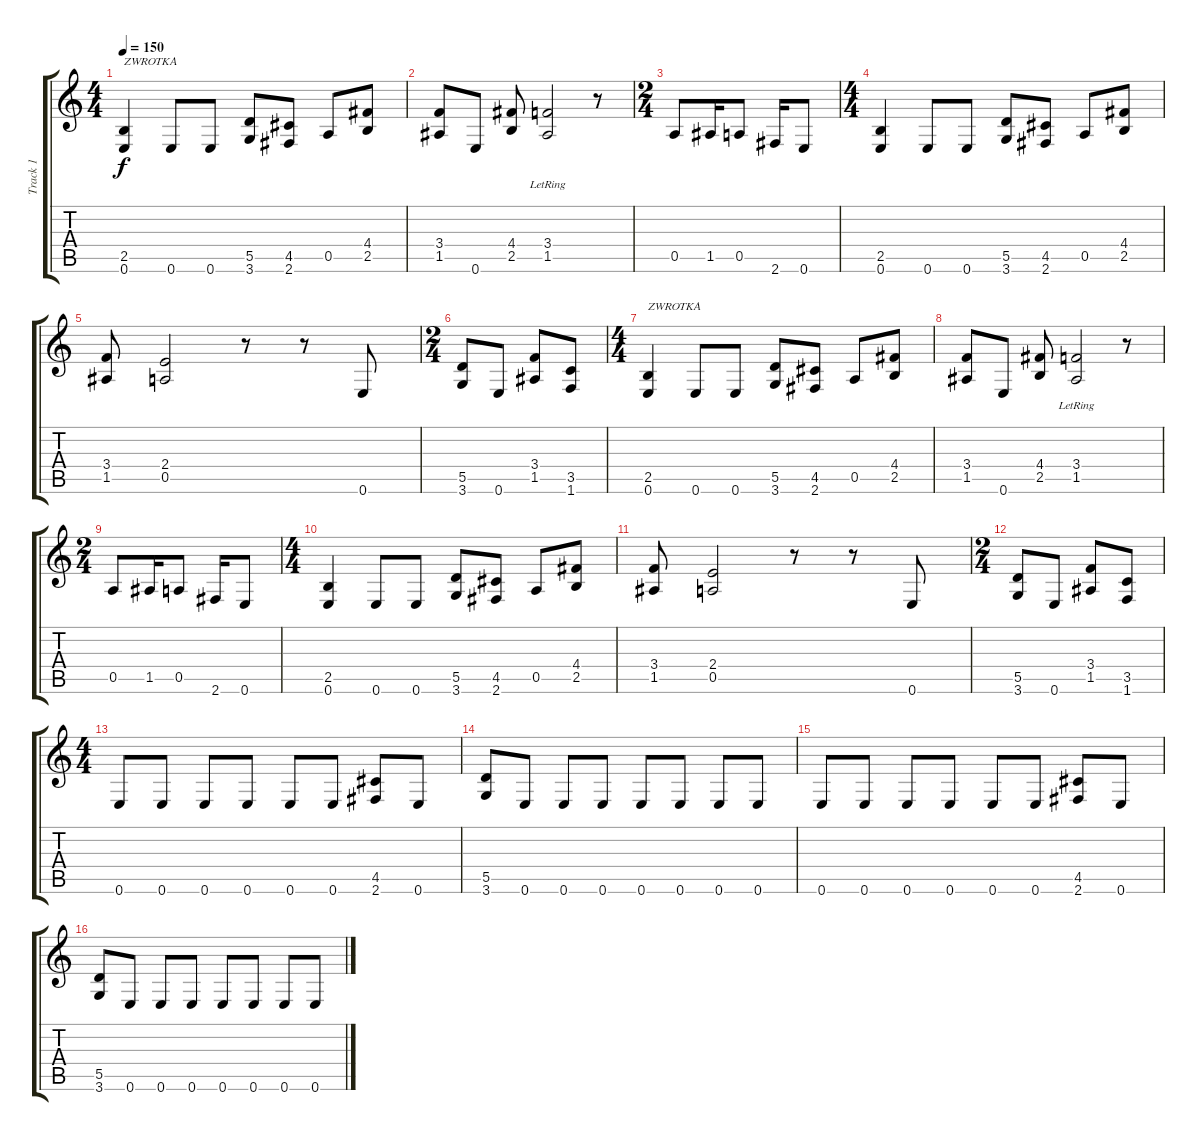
\track ("Track 1" "Track 1") {instrument distortionguitar}
\staff {score tabs}
\tuning (E4 B3 G3 D3 A2 E2) {hide}
\ts (4 4)
\tempo 150
\clef g2
\ks c
(2.5 0.6).4{txt "ZWROTKA" dy f} 0.6.8 0.6.8 (5.5 3.6).8 (4.5 2.6).8 0.5.8 (4.4 2.5).8 |
(3.4 1.5).8 0.6.8 (4.4 2.5).8 (3.4{lr} 1.5{lr}).2 r.8 |
\ts (2 4)
0.5.8 1.5.16 0.5.8 2.6.16 0.6.8 |
\ts (4 4)
(2.5 0.6).4 0.6.8 0.6.8 (5.5 3.6).8 (4.5 2.6).8 0.5.8 (4.4 2.5).8 |
(3.4 1.5).8 (2.4 0.5).2 r.8 r.8 0.6.8 |
\ts (2 4)
(5.5 3.6).8 0.6.8 (3.4 1.5).8 (3.5 1.6).8 |
\ts (4 4)
(2.5 0.6).4{txt "ZWROTKA"} 0.6.8 0.6.8 (5.5 3.6).8 (4.5 2.6).8 0.5.8 (4.4 2.5).8 |
(3.4 1.5).8 0.6.8 (4.4 2.5).8 (3.4{lr} 1.5{lr}).2 r.8 |
\ts (2 4)
0.5.8 1.5.16 0.5.8 2.6.16 0.6.8 |
\ts (4 4)
(2.5 0.6).4 0.6.8 0.6.8 (5.5 3.6).8 (4.5 2.6).8 0.5.8 (4.4 2.5).8 |
(3.4 1.5).8 (2.4 0.5).2 r.8 r.8 0.6.8 |
\ts (2 4)
(5.5 3.6).8 0.6.8 (3.4 1.5).8 (3.5 1.6).8 |
\ts (4 4)
0.6.8 0.6.8 0.6.8 0.6.8 0.6.8 0.6.8 (4.5 2.6).8 0.6.8 |
(5.5 3.6).8 0.6.8 0.6.8 0.6.8 0.6.8 0.6.8 0.6.8 0.6.8 |
0.6.8 0.6.8 0.6.8 0.6.8 0.6.8 0.6.8 (4.5 2.6).8 0.6.8 |
(5.5 3.6).8 0.6.8 0.6.8 0.6.8 0.6.8 0.6.8 0.6.8 0.6.8
